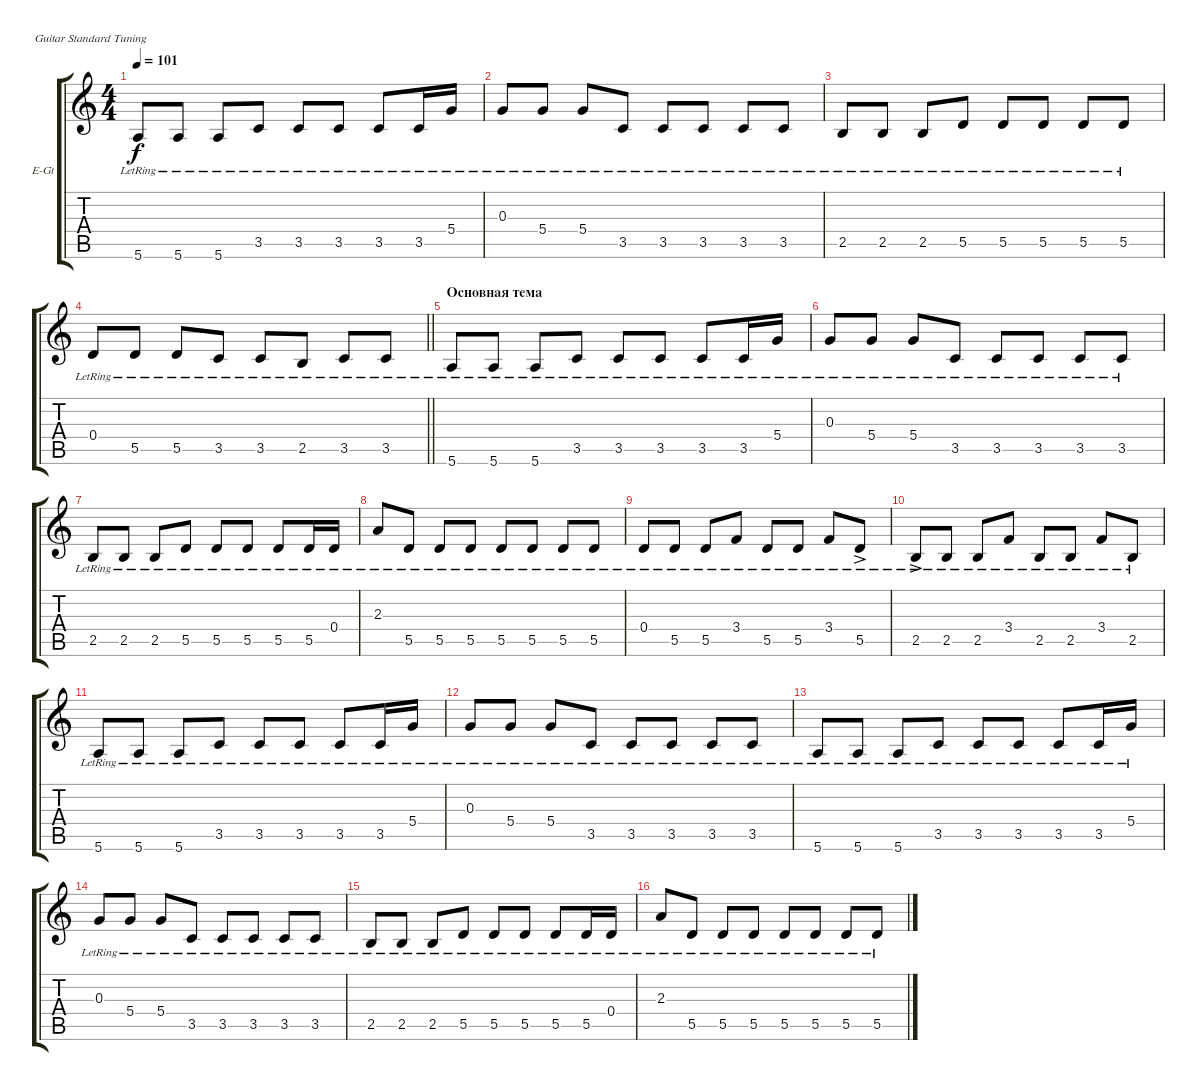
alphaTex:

\bracketExtendMode groupsimilarinstruments
\firstSystemTrackNameOrientation horizontal
\otherSystemsTrackNameOrientation horizontal
\track ("электро чистая" "E-Gt") {instrument electricguitarclean}
\staff {score tabs}
\tuning (E4 B3 G3 D3 A2 E2)
\ts (4 4)
\tempo 101
\clef g2
\ks c
5.6{lr}.8{dy f} 5.6{lr}.8 5.6{lr}.8 3.5{lr}.8 3.5{lr}.8 3.5{lr}.8 3.5{lr}.8 3.5{lr}.16 5.4{lr}.16 |
0.3{lr}.8 5.4{lr}.8 5.4{lr}.8 3.5{lr}.8 3.5{lr}.8 3.5{lr}.8 3.5{lr}.8 3.5{lr}.8 |
2.5{lr}.8 2.5{lr}.8 2.5{lr}.8 5.5{lr}.8 5.5{lr}.8 5.5{lr}.8 5.5{lr}.8 5.5{lr}.8 |
\barLineRight lightlight
0.4{lr}.8 5.5{lr}.8 5.5{lr}.8 3.5{lr}.8 3.5{lr}.8 2.5{lr}.8 3.5{lr}.8 3.5{lr}.8 |
\section ("" "Основная тема")
5.6{lr}.8 5.6{lr}.8 5.6{lr}.8 3.5{lr}.8 3.5{lr}.8 3.5{lr}.8 3.5{lr}.8 3.5{lr}.16 5.4{lr}.16 |
0.3{lr}.8 5.4{lr}.8 5.4{lr}.8 3.5{lr}.8 3.5{lr}.8 3.5{lr}.8 3.5{lr}.8 3.5{lr}.8 |
2.5{lr}.8 2.5{lr}.8 2.5{lr}.8 5.5{lr}.8 5.5{lr}.8 5.5{lr}.8 5.5{lr}.8 5.5{lr}.16 0.4{lr}.16 |
2.3{lr}.8 5.5{lr}.8 5.5{lr}.8 5.5{lr}.8 5.5{lr}.8 5.5{lr}.8 5.5{lr}.8 5.5{lr}.8 |
0.4{lr}.8 5.5{lr}.8 5.5{lr}.8 3.4{lr}.8 5.5{lr}.8 5.5{lr}.8 3.4{lr}.8 5.5{ac lr}.8 |
2.5{ac lr}.8 2.5{lr}.8 2.5{lr}.8 3.4{lr}.8 2.5{lr}.8 2.5{lr}.8 3.4{lr}.8 2.5{lr}.8 |
5.6{lr}.8 5.6{lr}.8 5.6{lr}.8 3.5{lr}.8 3.5{lr}.8 3.5{lr}.8 3.5{lr}.8 3.5{lr}.16 5.4{lr}.16 |
0.3{lr}.8 5.4{lr}.8 5.4{lr}.8 3.5{lr}.8 3.5{lr}.8 3.5{lr}.8 3.5{lr}.8 3.5{lr}.8 |
5.6{lr}.8 5.6{lr}.8 5.6{lr}.8 3.5{lr}.8 3.5{lr}.8 3.5{lr}.8 3.5{lr}.8 3.5{lr}.16 5.4{lr}.16 |
0.3{lr}.8 5.4{lr}.8 5.4{lr}.8 3.5{lr}.8 3.5{lr}.8 3.5{lr}.8 3.5{lr}.8 3.5{lr}.8 |
2.5{lr}.8 2.5{lr}.8 2.5{lr}.8 5.5{lr}.8 5.5{lr}.8 5.5{lr}.8 5.5{lr}.8 5.5{lr}.16 0.4{lr}.16 |
2.3{lr}.8 5.5{lr}.8 5.5{lr}.8 5.5{lr}.8 5.5{lr}.8 5.5{lr}.8 5.5{lr}.8 5.5{lr}.8
